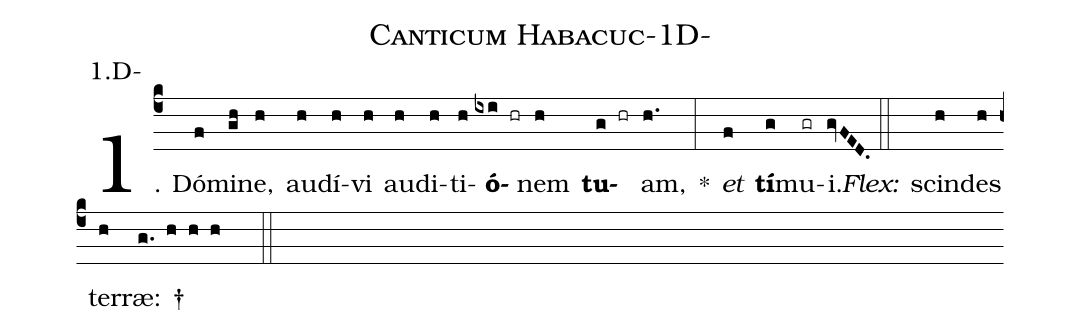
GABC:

name: Canticum Habacuc-1D-;
annotation: 1.D-;
%%
(c4)1. Dó(f)mi(gh)ne,(h) au(h)dí(h)vi(h) au(h)di(h)ti(h)<b>ó</b>(ixi hr)nem(h) <b>tu</b>(g hr)am,(h.) *(:) <i>et</i>(f) <b>tí</b>(g)mu(gr)i.(gvFED.) (::)
<i>Flex:</i>()  scin(h)des(h) ter(h)ræ: †(g. h h h  ::)
